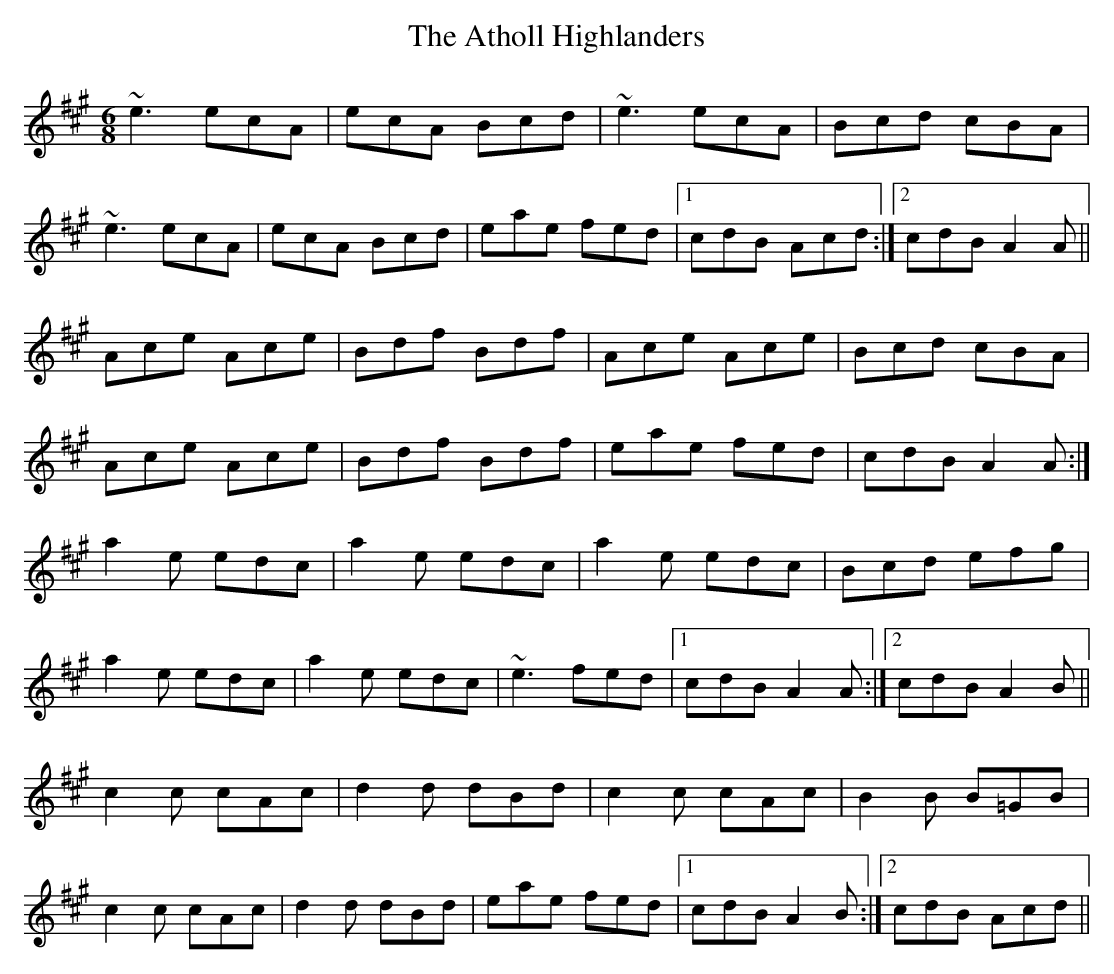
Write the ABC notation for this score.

X:1
T:Atholl Highlanders, The
M:6/8
L:1/8
K:A
~e3 ecA|ecA Bcd|~e3 ecA|Bcd cBA|!
~e3 ecA|ecA Bcd|eae fed|1 cdB Acd:|2 cdB A2A||!
Ace Ace|Bdf Bdf|Ace Ace|Bcd cBA|!
Ace Ace|Bdf Bdf|eae fed|cdB A2A:|!
a2e edc|a2e edc|a2e edc|Bcd efg|!
a2e edc|a2e edc|~e3 fed|1 cdB A2A:|2 cdB A2B||!
c2c cAc|d2d dBd|c2c cAc|B2B B=GB|!
c2c cAc|d2d dBd|eae fed|1 cdB A2B:|2 cdB Acd||!
